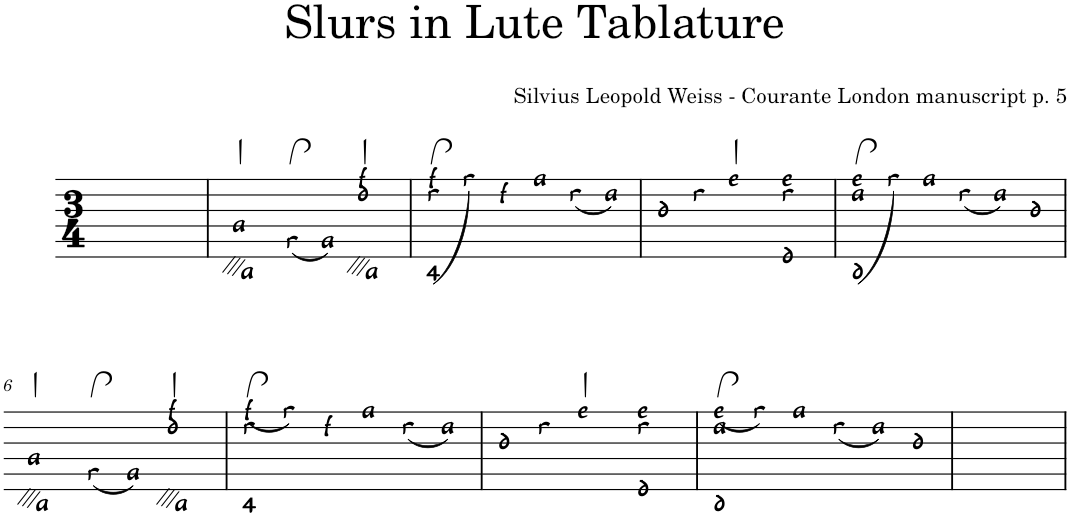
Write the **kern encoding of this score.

**kern
*part1
*staff1
*I"Lute 13c (C)
*I'Lt.
*stria6
*k[]
*M3/4
=1
2.r
=2
4DD 4F
(<8EL
8DJ)
4DD 4f 4b-
=3
(<8CC 8e 8b-L
8gJ)
8gL
8fJ
(<8eL
8dJ)
=4
8cL
8eJ
4a
4C 4e 4a
=5
(<8BB- 8d 8aL
8gJ)
8fL
(<8eJ
8dL)
8cJ
!!LO:LB:g=z
=6
4DD 4F
(<8EL
8DJ)
4DD 4f 4b-
=7
*^
(<8b-L	8CC 8e
8gJ)	8r
8gL	4r
8fJ	.
(<8eL	4r
8dJ)	.
*v	*v
=8
8cL
8eJ
4a
4C 4e 4a
=9
*^
(<8aL	8BB- 8d
8gJ)	8r
8fL	4r
(<8eJ	.
8dL)	4r
8cJ	.
*v	*v
=10
2.r
=
*-
